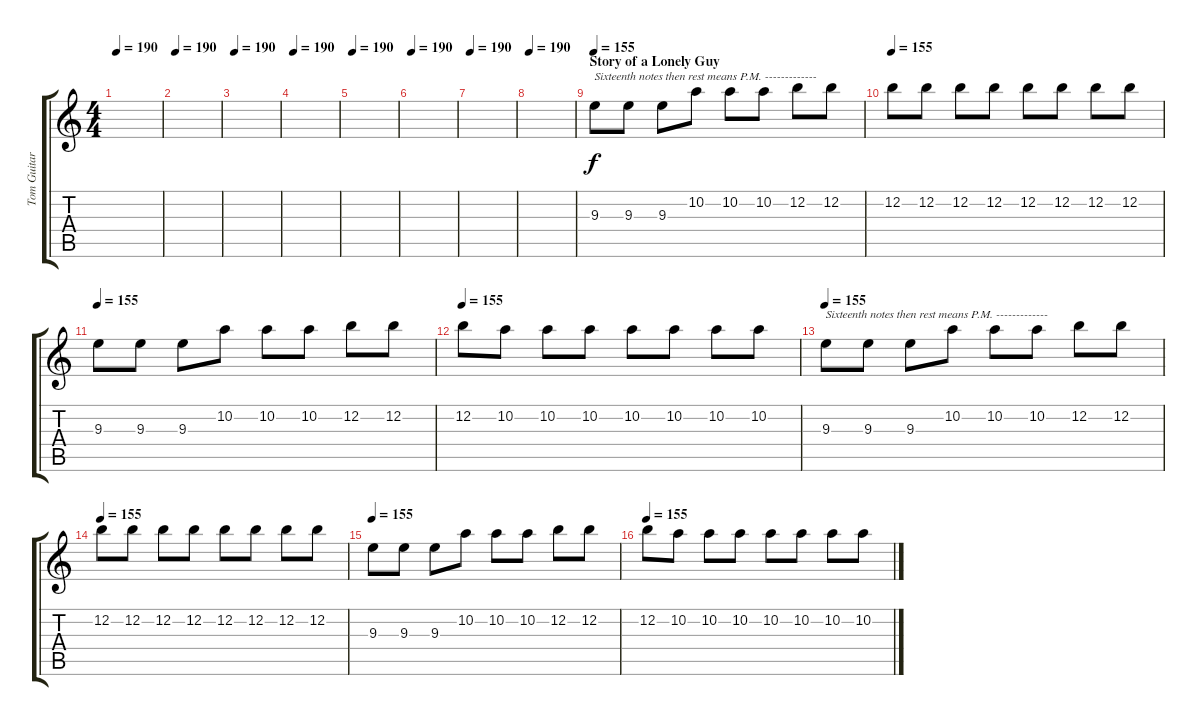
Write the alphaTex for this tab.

\track ("Tom Guitar 2" "Tom Guitar") {instrument distortionguitar}
\staff {score tabs}
\tuning (E4 B3 G3 D3 A2 E2) {hide}
\ts (4 4)
\tempo 190
\clef g2
\ks c
|
\tempo 190
|
\tempo 190
|
\tempo 190
|
\tempo 190
|
\tempo 190
|
\tempo 190
|
\tempo 190
|
\section ("" "Story of a Lonely Guy")
\tempo 155
9.3.8{txt "Sixteenth notes then rest means P.M. -------------" instrument electricguitarclean} 9.3.8 9.3.8 10.2.8 10.2.8 10.2.8 12.2.8 12.2.8 |
\tempo 155
12.2.8 12.2.8 12.2.8 12.2.8 12.2.8 12.2.8 12.2.8 12.2.8 |
\tempo 155
9.3.8 9.3.8 9.3.8 10.2.8 10.2.8 10.2.8 12.2.8 12.2.8 |
\tempo 155
12.2.8 10.2.8 10.2.8 10.2.8 10.2.8 10.2.8 10.2.8 10.2.8 |
\tempo 155
9.3.8{txt "Sixteenth notes then rest means P.M. -------------"} 9.3.8 9.3.8 10.2.8 10.2.8 10.2.8 12.2.8 12.2.8 |
\tempo 155
12.2.8 12.2.8 12.2.8 12.2.8 12.2.8 12.2.8 12.2.8 12.2.8 |
\tempo 155
9.3.8 9.3.8 9.3.8 10.2.8 10.2.8 10.2.8 12.2.8 12.2.8 |
\tempo 155
12.2.8 10.2.8 10.2.8 10.2.8 10.2.8 10.2.8 10.2.8 10.2.8
